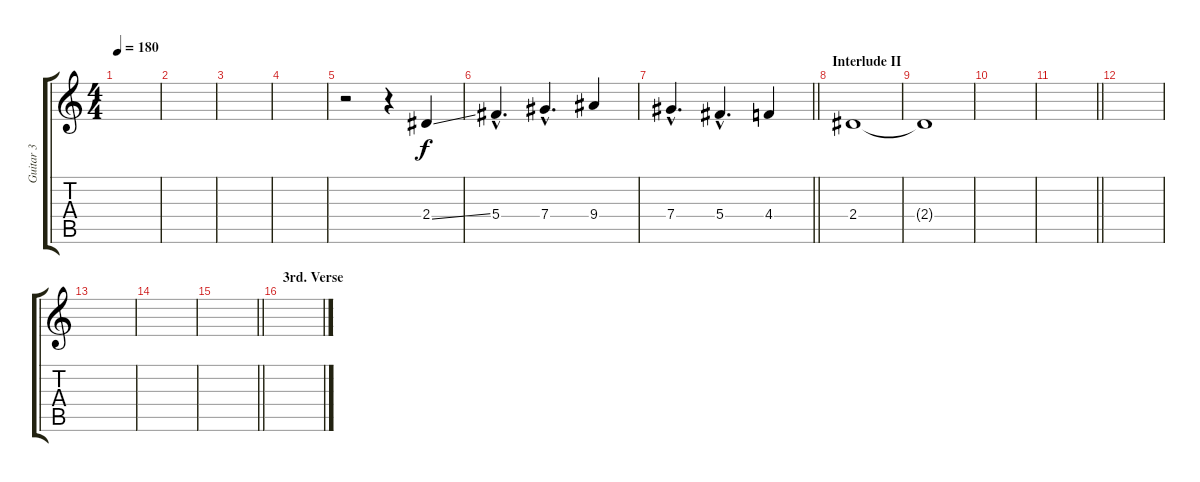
\track ("Guitar 3" "Guitar 3") {instrument distortionguitar}
\staff {score tabs}
\tuning (Eb4 Bb3 Gb3 Db3 Ab2 Eb2) {hide}
\ts (4 4)
\tempo 180
\clef g2
\ks c
|
|
|
|
r.2 r.4 2.4{ss}.4 |
5.4{hac}.4{d} 7.4{hac}.4{d} 9.4.4 |
\barLineRight lightlight
7.4{hac}.4{d} 5.4{hac}.4{d} 4.4.4 |
\section ("" "Interlude II")
2.4.1 |
2.4{t}.1 |
|
\barLineRight lightlight
|
|
|
|
\barLineRight lightlight
|
\section ("" "3rd. Verse")
